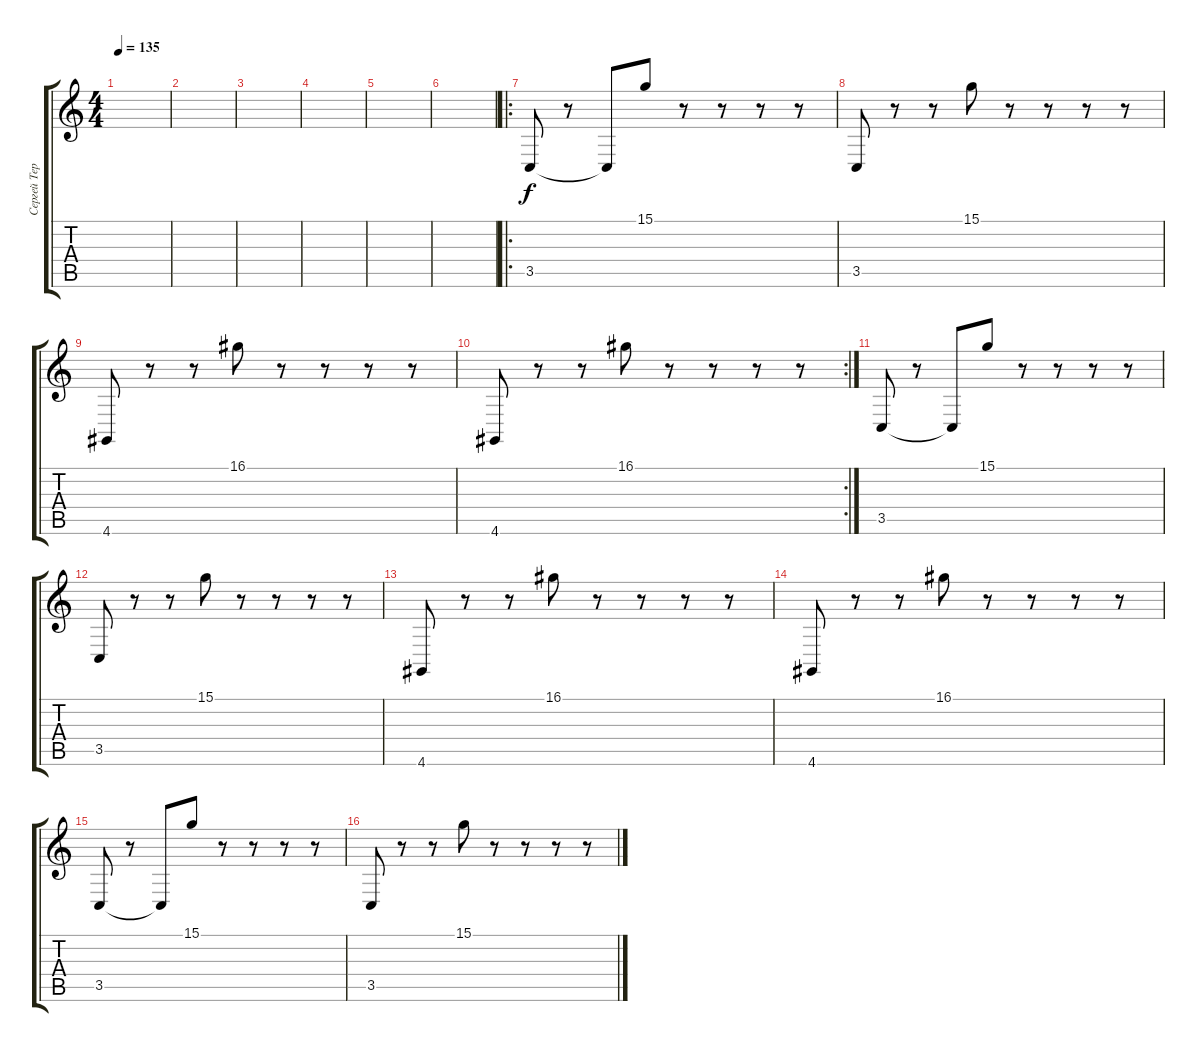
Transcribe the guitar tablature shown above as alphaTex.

\track ("Сергей Терентьев" "Сергей Тер") {instrument stringensemble1}
\staff {score tabs}
\tuning (E4 B3 G3 D3 A2 E2) {hide}
\ts (4 4)
\tempo 135
\clef g2
\ks c
|
|
|
|
|
|
\ro
3.5.8{volume 16} r.8 3.5{t}.8 15.1.8 r.8 r.8 r.8 r.8 |
3.5.8 r.8 r.8 15.1.8 r.8 r.8 r.8 r.8 |
4.6.8 r.8 r.8 16.1.8 r.8 r.8 r.8 r.8 |
\rc 2
4.6.8 r.8 r.8 16.1.8 r.8 r.8 r.8 r.8 |
3.5.8{volume 16} r.8 3.5{t}.8 15.1.8 r.8 r.8 r.8 r.8 |
3.5.8 r.8 r.8 15.1.8 r.8 r.8 r.8 r.8 |
4.6.8 r.8 r.8 16.1.8 r.8 r.8 r.8 r.8 |
4.6.8 r.8 r.8 16.1.8 r.8 r.8 r.8 r.8 |
3.5.8{volume 16} r.8 3.5{t}.8 15.1.8 r.8 r.8 r.8 r.8 |
3.5.8 r.8 r.8 15.1.8 r.8 r.8 r.8 r.8
